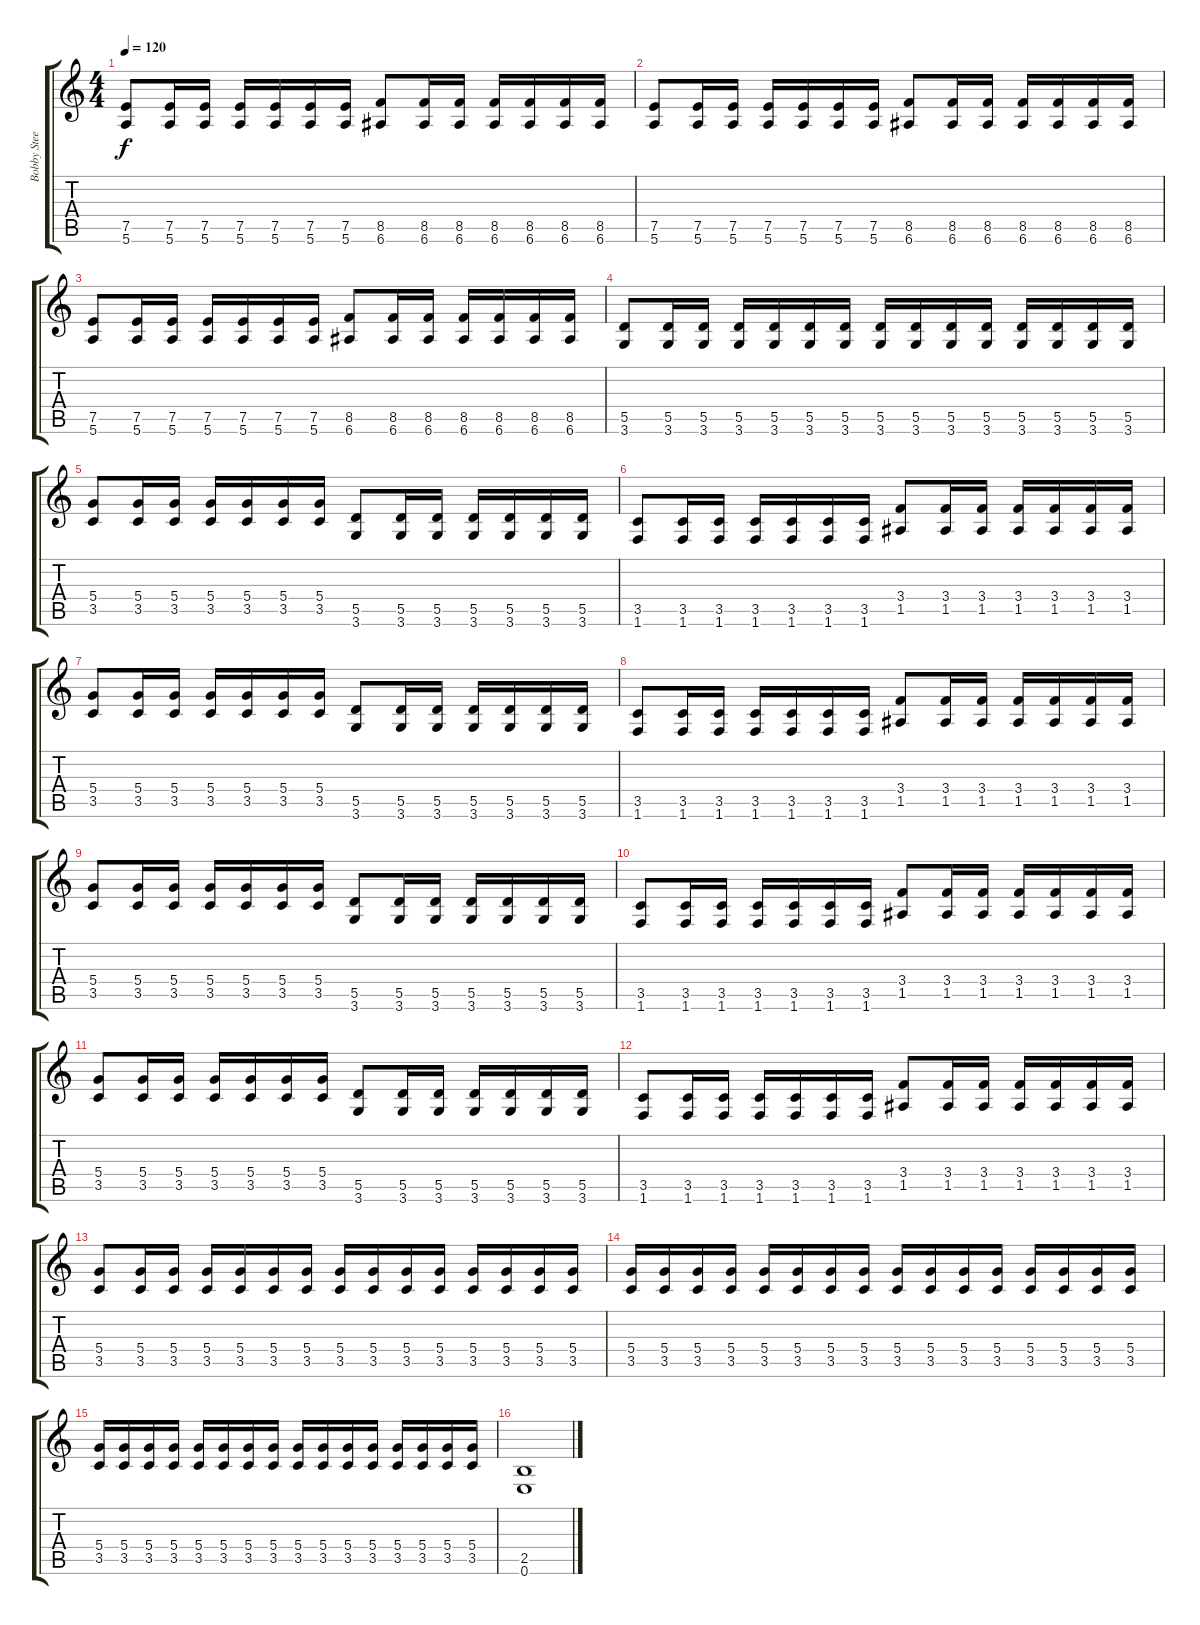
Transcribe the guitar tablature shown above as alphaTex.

\track ("Bobby Steele" "Bobby Stee") {instrument overdrivenguitar}
\staff {score tabs}
\tuning (E4 B3 G3 D3 A2 E2) {hide}
\ts (4 4)
\tempo 120
\clef g2
\ks c
(7.5 5.6).8{dy f} (7.5 5.6).16 (7.5 5.6).16 (7.5 5.6).16 (7.5 5.6).16 (7.5 5.6).16 (7.5 5.6).16 (8.5 6.6).8 (8.5 6.6).16 (8.5 6.6).16 (8.5 6.6).16 (8.5 6.6).16 (8.5 6.6).16 (8.5 6.6).16 |
(7.5 5.6).8 (7.5 5.6).16 (7.5 5.6).16 (7.5 5.6).16 (7.5 5.6).16 (7.5 5.6).16 (7.5 5.6).16 (8.5 6.6).8 (8.5 6.6).16 (8.5 6.6).16 (8.5 6.6).16 (8.5 6.6).16 (8.5 6.6).16 (8.5 6.6).16 |
(7.5 5.6).8 (7.5 5.6).16 (7.5 5.6).16 (7.5 5.6).16 (7.5 5.6).16 (7.5 5.6).16 (7.5 5.6).16 (8.5 6.6).8 (8.5 6.6).16 (8.5 6.6).16 (8.5 6.6).16 (8.5 6.6).16 (8.5 6.6).16 (8.5 6.6).16 |
(5.5 3.6).8 (5.5 3.6).16 (5.5 3.6).16 (5.5 3.6).16 (5.5 3.6).16 (5.5 3.6).16 (5.5 3.6).16 (5.5 3.6).16 (5.5 3.6).16 (5.5 3.6).16 (5.5 3.6).16 (5.5 3.6).16 (5.5 3.6).16 (5.5 3.6).16 (5.5 3.6).16 |
(5.4 3.5).8 (5.4 3.5).16 (5.4 3.5).16 (5.4 3.5).16 (5.4 3.5).16 (5.4 3.5).16 (5.4 3.5).16 (5.5 3.6).8 (5.5 3.6).16 (5.5 3.6).16 (5.5 3.6).16 (5.5 3.6).16 (5.5 3.6).16 (5.5 3.6).16 |
(3.5 1.6).8 (3.5 1.6).16 (3.5 1.6).16 (3.5 1.6).16 (3.5 1.6).16 (3.5 1.6).16 (3.5 1.6).16 (3.4 1.5).8 (3.4 1.5).16 (3.4 1.5).16 (3.4 1.5).16 (3.4 1.5).16 (3.4 1.5).16 (3.4 1.5).16 |
(5.4 3.5).8 (5.4 3.5).16 (5.4 3.5).16 (5.4 3.5).16 (5.4 3.5).16 (5.4 3.5).16 (5.4 3.5).16 (5.5 3.6).8 (5.5 3.6).16 (5.5 3.6).16 (5.5 3.6).16 (5.5 3.6).16 (5.5 3.6).16 (5.5 3.6).16 |
(3.5 1.6).8 (3.5 1.6).16 (3.5 1.6).16 (3.5 1.6).16 (3.5 1.6).16 (3.5 1.6).16 (3.5 1.6).16 (3.4 1.5).8 (3.4 1.5).16 (3.4 1.5).16 (3.4 1.5).16 (3.4 1.5).16 (3.4 1.5).16 (3.4 1.5).16 |
(5.4 3.5).8 (5.4 3.5).16 (5.4 3.5).16 (5.4 3.5).16 (5.4 3.5).16 (5.4 3.5).16 (5.4 3.5).16 (5.5 3.6).8 (5.5 3.6).16 (5.5 3.6).16 (5.5 3.6).16 (5.5 3.6).16 (5.5 3.6).16 (5.5 3.6).16 |
(3.5 1.6).8 (3.5 1.6).16 (3.5 1.6).16 (3.5 1.6).16 (3.5 1.6).16 (3.5 1.6).16 (3.5 1.6).16 (3.4 1.5).8 (3.4 1.5).16 (3.4 1.5).16 (3.4 1.5).16 (3.4 1.5).16 (3.4 1.5).16 (3.4 1.5).16 |
(5.4 3.5).8 (5.4 3.5).16 (5.4 3.5).16 (5.4 3.5).16 (5.4 3.5).16 (5.4 3.5).16 (5.4 3.5).16 (5.5 3.6).8 (5.5 3.6).16 (5.5 3.6).16 (5.5 3.6).16 (5.5 3.6).16 (5.5 3.6).16 (5.5 3.6).16 |
(3.5 1.6).8 (3.5 1.6).16 (3.5 1.6).16 (3.5 1.6).16 (3.5 1.6).16 (3.5 1.6).16 (3.5 1.6).16 (3.4 1.5).8 (3.4 1.5).16 (3.4 1.5).16 (3.4 1.5).16 (3.4 1.5).16 (3.4 1.5).16 (3.4 1.5).16 |
(5.4 3.5).8 (5.4 3.5).16 (5.4 3.5).16 (5.4 3.5).16 (5.4 3.5).16 (5.4 3.5).16 (5.4 3.5).16 (5.4 3.5).16 (5.4 3.5).16 (5.4 3.5).16 (5.4 3.5).16 (5.4 3.5).16 (5.4 3.5).16 (5.4 3.5).16 (5.4 3.5).16 |
(5.4 3.5).16 (5.4 3.5).16 (5.4 3.5).16 (5.4 3.5).16 (5.4 3.5).16 (5.4 3.5).16 (5.4 3.5).16 (5.4 3.5).16 (5.4 3.5).16 (5.4 3.5).16 (5.4 3.5).16 (5.4 3.5).16 (5.4 3.5).16 (5.4 3.5).16 (5.4 3.5).16 (5.4 3.5).16 |
(5.4 3.5).16 (5.4 3.5).16 (5.4 3.5).16 (5.4 3.5).16 (5.4 3.5).16 (5.4 3.5).16 (5.4 3.5).16 (5.4 3.5).16 (5.4 3.5).16 (5.4 3.5).16 (5.4 3.5).16 (5.4 3.5).16 (5.4 3.5).16 (5.4 3.5).16 (5.4 3.5).16 (5.4 3.5).16 |
(2.5 0.6).1
